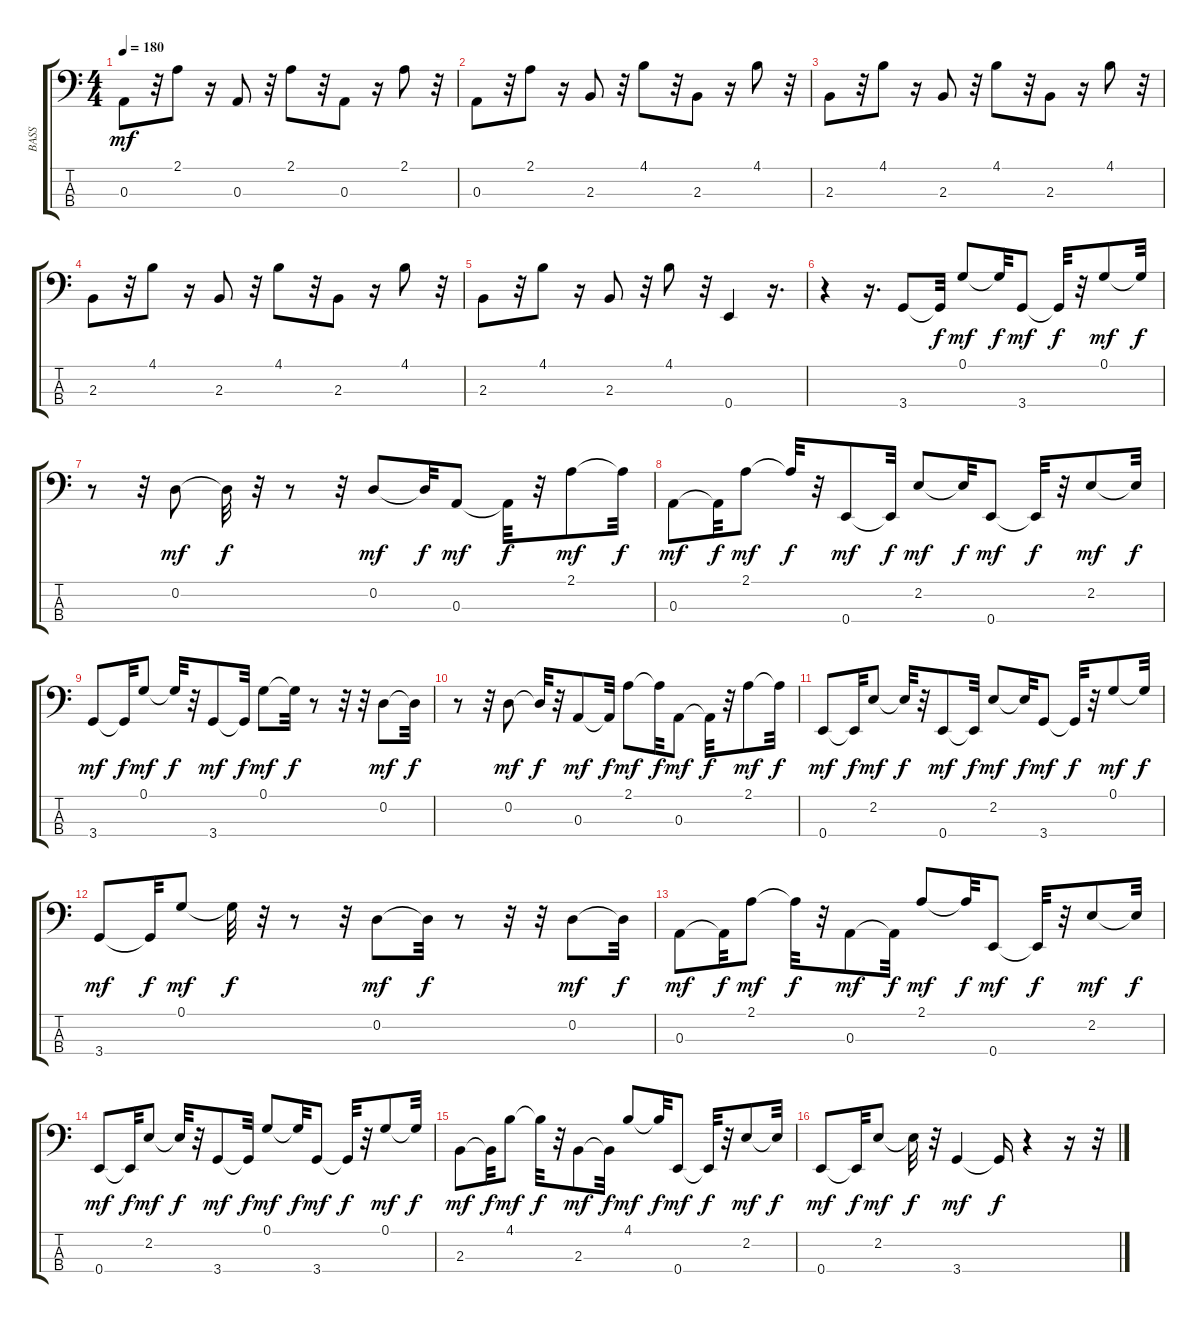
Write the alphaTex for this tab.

\track ("BASS" "BASS") {instrument electricguitarmuted}
\staff {score tabs}
\tuning (G2 D2 A1 E1) {hide}
\ts (4 4)
\tempo 180
\clef f4
\ks c
0.3.8{dy mf} r.32 2.1.8 r.16 0.3.8 r.32 2.1.8 r.32 0.3.8 r.16 2.1.8 r.32 |
0.3.8 r.32 2.1.8 r.16 2.3.8 r.32 4.1.8 r.32 2.3.8 r.16 4.1.8 r.32 |
2.3.8 r.32 4.1.8 r.16 2.3.8 r.32 4.1.8 r.32 2.3.8 r.16 4.1.8 r.32 |
2.3.8 r.32 4.1.8 r.16 2.3.8 r.32 4.1.8 r.32 2.3.8 r.16 4.1.8 r.32 |
2.3.8 r.32 4.1.8 r.16 2.3.8 r.32 4.1.8 r.32 0.4.4 r.16{d} |
r.4 r.16{d} 3.4.8 3.4{t}.32{dy f} 0.1.8{dy mf} 0.1{t}.32{dy f} 3.4.8{dy mf} 3.4{t}.32{dy f} r.32 0.1.8{dy mf} 0.1{t}.32{dy f} |
r.8 r.32 0.2.8{dy mf} 0.2{t}.32{dy f} r.32 r.8 r.32 0.2.8{dy mf} 0.2{t}.32{dy f} 0.3.8{dy mf} 0.3{t}.32{dy f} r.32 2.1.8{dy mf} 2.1{t}.32{dy f} |
0.3.8{dy mf} 0.3{t}.32{dy f} 2.1.8{dy mf} 2.1{t}.32{dy f} r.32 0.4.8{dy mf} 0.4{t}.32{dy f} 2.2.8{dy mf} 2.2{t}.32{dy f} 0.4.8{dy mf} 0.4{t}.32{dy f} r.32 2.2.8{dy mf} 2.2{t}.32{dy f} |
3.4.8{dy mf} 3.4{t}.32{dy f} 0.1.8{dy mf} 0.1{t}.32{dy f} r.32 3.4.8{dy mf} 3.4{t}.32{dy f} 0.1.8{dy mf} 0.1{t}.32{dy f} r.8 r.32 r.32 0.2.8{dy mf} 0.2{t}.32{dy f} |
r.8 r.32 0.2.8{dy mf} 0.2{t}.32{dy f} r.32 0.3.8{dy mf} 0.3{t}.32{dy f} 2.1.8{dy mf} 2.1{t}.32{dy f} 0.3.8{dy mf} 0.3{t}.32{dy f} r.32 2.1.8{dy mf} 2.1{t}.32{dy f} |
0.4.8{dy mf} 0.4{t}.32{dy f} 2.2.8{dy mf} 2.2{t}.32{dy f} r.32 0.4.8{dy mf} 0.4{t}.32{dy f} 2.2.8{dy mf} 2.2{t}.32{dy f} 3.4.8{dy mf} 3.4{t}.32{dy f} r.32 0.1.8{dy mf} 0.1{t}.32{dy f} |
3.4.8{dy mf} 3.4{t}.32{dy f} 0.1.8{dy mf} 0.1{t}.32{dy f} r.32 r.8 r.32 0.2.8{dy mf} 0.2{t}.32{dy f} r.8 r.32 r.32 0.2.8{dy mf} 0.2{t}.32{dy f} |
0.3.8{dy mf} 0.3{t}.32{dy f} 2.1.8{dy mf} 2.1{t}.32{dy f} r.32 0.3.8{dy mf} 0.3{t}.32{dy f} 2.1.8{dy mf} 2.1{t}.32{dy f} 0.4.8{dy mf} 0.4{t}.32{dy f} r.32 2.2.8{dy mf} 2.2{t}.32{dy f} |
0.4.8{dy mf} 0.4{t}.32{dy f} 2.2.8{dy mf} 2.2{t}.32{dy f} r.32 3.4.8{dy mf} 3.4{t}.32{dy f} 0.1.8{dy mf} 0.1{t}.32{dy f} 3.4.8{dy mf} 3.4{t}.32{dy f} r.32 0.1.8{dy mf} 0.1{t}.32{dy f} |
2.3.8{dy mf} 2.3{t}.32{dy f} 4.1.8{dy mf} 4.1{t}.32{dy f} r.32 2.3.8{dy mf} 2.3{t}.32{dy f} 4.1.8{dy mf} 4.1{t}.32{dy f} 0.4.8{dy mf} 0.4{t}.32{dy f} r.32 2.2.8{dy mf} 2.2{t}.32{dy f} |
0.4.8{dy mf} 0.4{t}.32{dy f} 2.2.8{dy mf} 2.2{t}.32{dy f} r.32 3.4.4{dy mf} 3.4{t}.16{dy f} r.4 r.16 r.32
